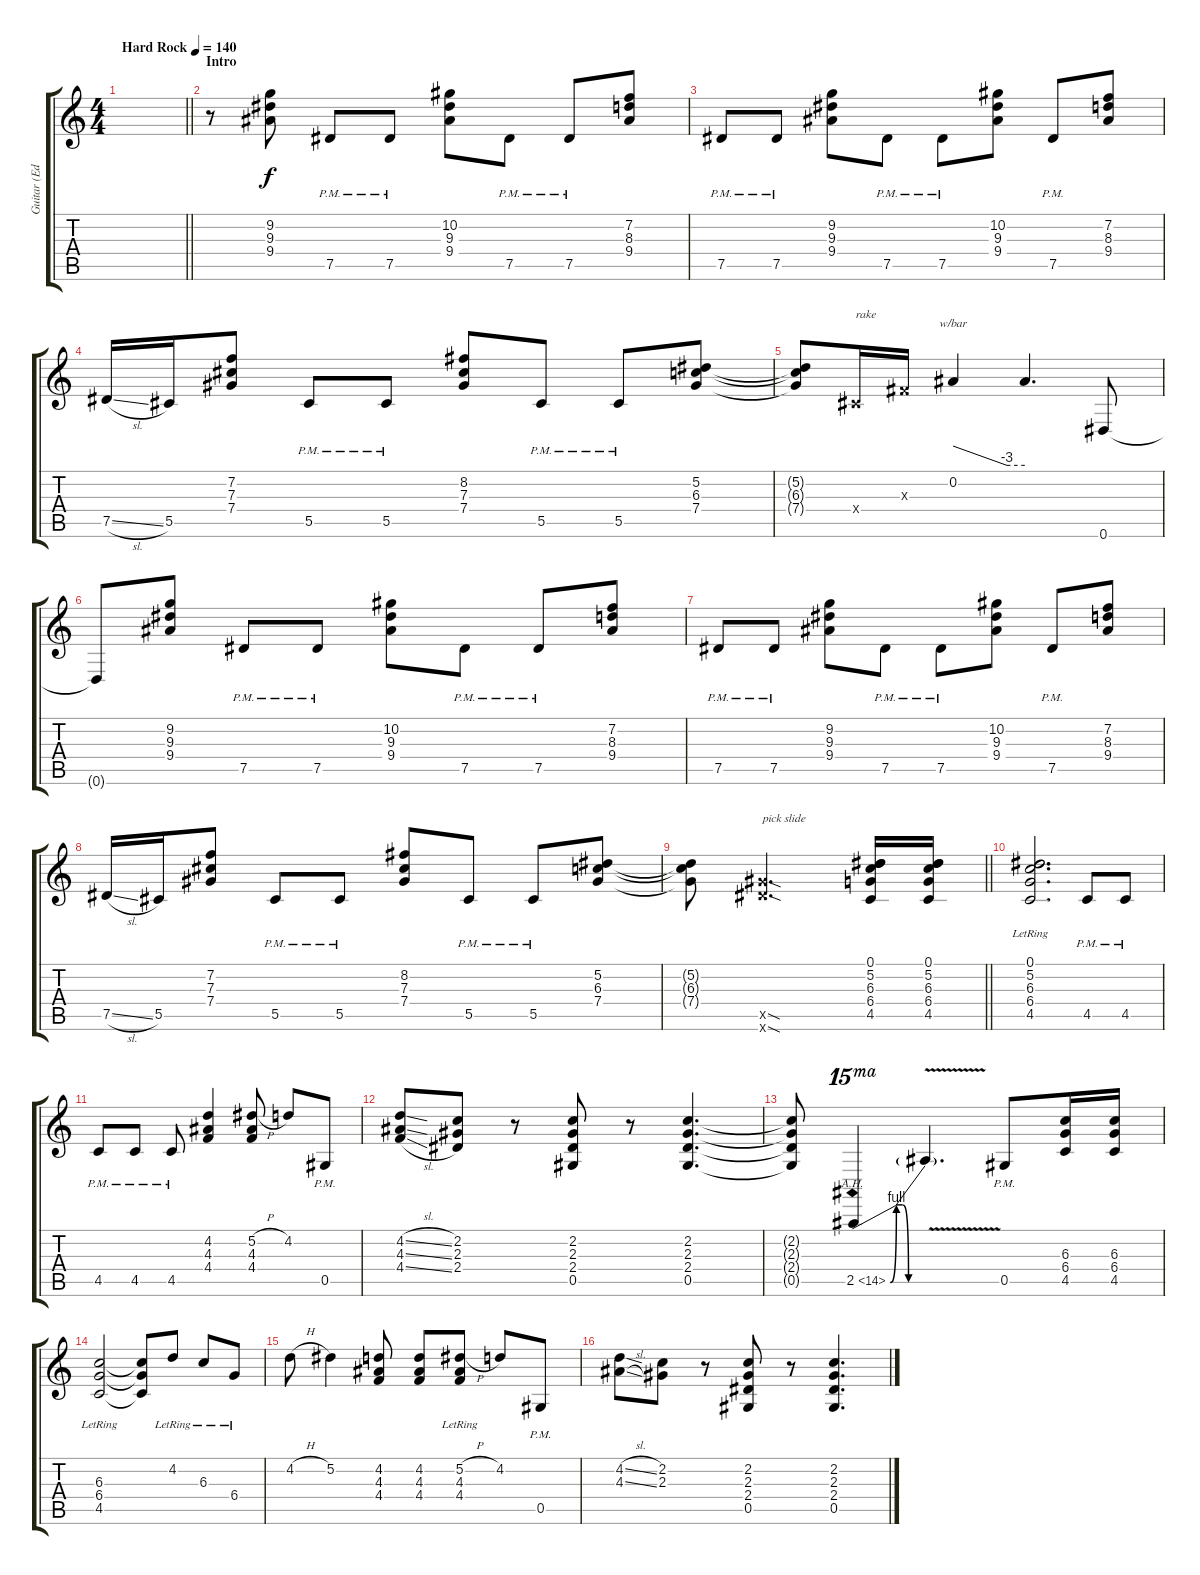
\track ("Guitar (Eddie Van Halen)" "Guitar (Ed") {instrument distortionguitar}
\staff {score tabs}
\tuning (Eb4 Bb3 Gb3 Db3 Ab2 Eb2) {hide}
\ts (4 4)
\tempo (140 "Hard Rock")
\clef g2
\barLineRight lightlight
\ks c
|
\section ("" "Intro")
r.8 (9.2 9.3 9.4).8 7.5{pm}.8 7.5{pm}.8 (10.2 9.3 9.4).8 7.5{pm}.8 7.5{pm}.8 (7.2 8.3 9.4).8 |
7.5{pm}.8 7.5{pm}.8 (9.2 9.3 9.4).8 7.5{pm}.8 7.5{pm}.8 (10.2 9.3 9.4).8 7.5{pm}.8 (7.2 8.3 9.4).8 |
7.5{sl}.16 5.5.16 (7.2 7.3 7.4).8 5.5{pm}.8 5.5{pm}.8 (8.2 7.3 7.4).8 5.5{pm}.8 5.5{pm}.8 (5.2 6.3 7.4).8 |
(5.2{t} 6.3{t} 7.4{t}).8 0.4{x}.16{txt "rake"} 0.3{x}.16 0.2.4{tbe (custom default 0 0 45 -12 60 -12)} 0.2{t}.4{d} 0.6.8 |
0.6{t}.8 (9.2 9.3 9.4).8 7.5{pm}.8 7.5{pm}.8 (10.2 9.3 9.4).8 7.5{pm}.8 7.5{pm}.8 (7.2 8.3 9.4).8 |
7.5{pm}.8 7.5{pm}.8 (9.2 9.3 9.4).8 7.5{pm}.8 7.5{pm}.8 (10.2 9.3 9.4).8 7.5{pm}.8 (7.2 8.3 9.4).8 |
7.5{sl}.16 5.5.16 (7.2 7.3 7.4).8 5.5{pm}.8 5.5{pm}.8 (8.2 7.3 7.4).8 5.5{pm}.8 5.5{pm}.8 (5.2 6.3 7.4).8 |
\barLineRight lightlight
(5.2{t} 6.3{t} 7.4{t}).8 (12.5{sod x} 12.6{sod x}).2{d txt "pick slide"} (0.1 5.2 6.3 6.4 4.5).16 (0.1 5.2 6.3 6.4 4.5).16 |
(0.1{lr} 5.2{lr} 6.3{lr} 6.4{lr} 4.5{lr}).2{d} 4.5{pm}.8 4.5{pm}.8 |
4.5{pm}.8 4.5{pm}.8 4.5{pm}.8 (4.2 4.3 4.4).4 (5.2{h} 4.3 4.4).8 4.2.8 0.5{pm}.8 |
(4.2{sl} 4.3{sl} 4.4{sl}).8 (2.2 2.3 2.4).8 r.8 (2.2 2.3 2.4 0.5).8 r.8 (2.2 2.3 2.4 0.5).4{d} |
(2.2{t} 2.3{t} 2.4{t} 0.5{t}).8 2.5{be (custom 0 0 10 4 20 4 30 0 60 0) ah 12}.4{ot 15ma} 2.5{v t}.4{d} 0.5{pm}.8 (6.3 6.4 4.5).16 (6.3 6.4 4.5).16 |
(6.3{lr} 6.4{lr} 4.5{lr}).2 (6.3{t} 6.4{t} 4.5{t}).8 4.2{lr}.8 6.3{lr}.8 6.4{lr}.8 |
4.2{h}.8 5.2.4 (4.2 4.3 4.4).8 (4.2 4.3 4.4).8 (5.2{h} 4.3{lr} 4.4{lr}).8 4.2.8 0.5{pm}.8 |
(4.2{sl} 4.3{sl}).8 (2.2 2.3).8 r.8 (2.2 2.3 2.4 0.5).8 r.8 (2.2 2.3 2.4 0.5).4{d}
